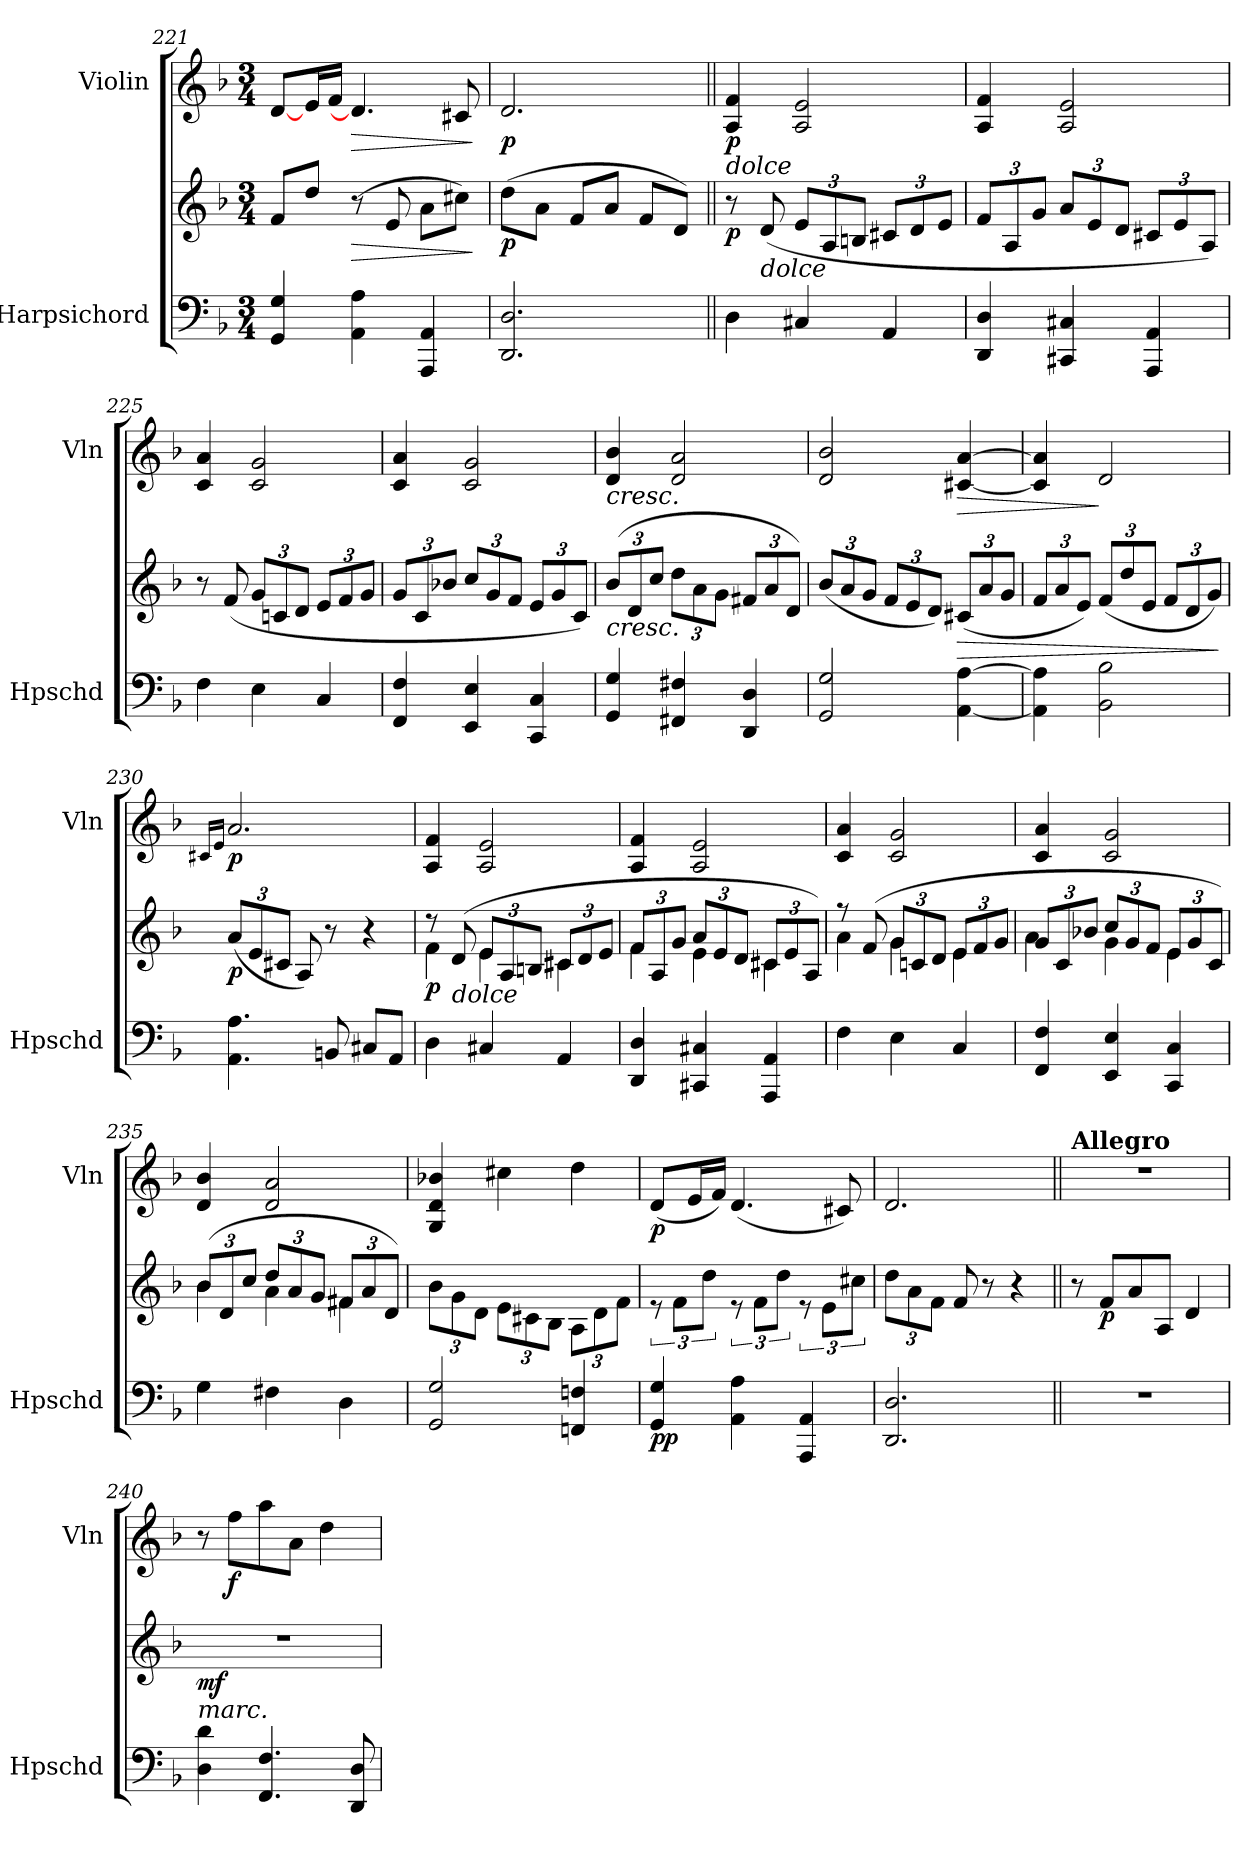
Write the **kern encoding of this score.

**kern	**kern	**dynam	**kern	**dynam
*part2	*part2	*part2	*part1	*part1
*staff3	*staff2	*staff2/3	*staff1	*staff1
*I"Harpsichord	*	*	*I"Violin	*
*I'Hpschd	*	*	*I'Vln	*
*clefF4	*clefG2	*	*clefG2	*
*k[b-]	*k[b-]	*	*k[b-]	*
*M3/4	*M3/4	*	*M3/4	*
=221	=221	=221	=221	=221
4GG/ 4G/	8f/L	.	[8d/L	.
.	8dd/J	.	16e/L	.
.	.	.	16f/JJ	.
!	!	!LO:HP:b	!	!LO:HP:b
4AA\ 4A\	(<8r	>	4.d/]	>
.	8e/	.	.	.
4AAA/ 4AA/	8a\L	.	.	.
.	8cc#X\J)	.	8c#X/	.
.	.	]	.	]
=222	=222	=222	=222	=222
!	!	!LO:DY:b	!	!LO:DY:b
2.DD/ 2.D/	(>8dd\L	p	2.d/	p
.	8a\J	.	.	.
.	8f/L	.	.	.
.	8a/J	.	.	.
.	8f/L	.	.	.
.	8d/J)	.	.	.
=223||	=223||	=223||	=223||	=223||
!	!	!	!LO:TX:b:i:t=dolce	!
!	!	!LO:DY:b	!	!LO:DY:b
4D\	8r	p	4A/ 4f/	p
!	!LO:TX:b:i:t=dolce	!	!	!
.	(>8d/	.	.	.
*	*Xbrackettup	*	*	*
4C#X/	12e/L	.	2A/ 2e/	.
.	12A/	.	.	.
.	12Bn/J	.	.	.
4AA/	12c#X/L	.	.	.
.	12d/	.	.	.
.	12e/J	.	.	.
!!LO:LB:g=z
=224	=224	=224	=224	=224
4DD/ 4D/	12f/L	.	4A/ 4f/	.
.	12A/	.	.	.
.	12g/J	.	.	.
4CC#X/ 4C#X/	12a/L	.	2A/ 2e/	.
.	12e/	.	.	.
.	12d/J	.	.	.
4AAA/ 4AA/	12c#X/L	.	.	.
.	12e/	.	.	.
.	12A/J)	.	.	.
=225	=225	=225	=225	=225
4F\	8r	.	4c/ 4a/	.
.	(>8f/	.	.	.
4E\	12g/L	.	2c/ 2g/	.
.	12cn/	.	.	.
.	12d/J	.	.	.
4C/	12e/L	.	.	.
.	12f/	.	.	.
.	12g/J	.	.	.
=226	=226	=226	=226	=226
4FF/ 4F/	12g/L	.	4c/ 4a/	.
.	12c/	.	.	.
.	12b-X/J	.	.	.
4EE/ 4E/	12cc/L	.	2c/ 2g/	.
.	12g/	.	.	.
.	12f/J	.	.	.
4CC/ 4C/	12e/L	.	.	.
.	12g/	.	.	.
.	12c/J)	.	.	.
=227	=227	=227	=227	=227
!	!	!	!LO:TX:b:i:t=cresc.	!
!	!LO:TX:b:i:t=cresc.	!	!	!
4GG/ 4G/	(>12b-/L	.	4d/ 4b-/	.
.	12d/	.	.	.
.	12cc/J	.	.	.
4FF#X/ 4F#X/	12dd\L	.	2d/ 2a/	.
.	12a\	.	.	.
.	12g\J	.	.	.
4DD/ 4D/	12f#X/L	.	.	.
.	12a/	.	.	.
.	12d/J)	.	.	.
=228	=228	=228	=228	=228
2GG/ 2G/	(<12b-/L	.	2d/ 2b-/	.
.	12a/	.	.	.
.	12g/J	.	.	.
.	12f/L	.	.	.
.	12e/	.	.	.
.	12d/J)	.	.	.
!	!	!LO:HP:b	!	!LO:HP:b
[4AA\ [4A\	(<12c#X/L	>	[4c#X/ [4a/	>
.	12a/	.	.	.
.	12g/J	.	.	.
!!LO:LB:g=z
=229	=229	=229	=229	=229
4AA\] 4A\]	12f/L	.	4c#/] 4a/]	.
.	12a/	.	.	.
.	12e/J)	.	.	.
2BB-\ 2B-\	(<12f/L	.	2d/	]
.	12dd/	.	.	.
.	12e/J	.	.	.
.	12f/L	.	.	.
.	12d/	.	.	.
.	12g/J)	.	.	.
.	.	]	.	.
=230	=230	=230	=230	=230
.	.	.	16qc#X/LL	.
.	.	.	16qe/JJ	.
!	!	!LO:DY:b	!	!LO:DY:b
4.AA\ 4.A\	(<12a/L	p	2.a/	p
.	12e/	.	.	.
.	12c#X/J	.	.	.
.	8A/)	.	.	.
8BBn/	8r	.	.	.
8C#X/L	4r	.	.	.
8AA/J	.	.	.	.
=231	=231	=231	=231	=231
*	*^	*	*	*
!	!	!	!LO:DY:b	!	!
4D\	8r	4f\	p	4A/ 4f/	.
!	!LO:TX:b:i:t=dolce	!	!	!	!
.	(>8d/	.	.	.	.
4C#X/	12e/L	4e\	.	2A/ 2e/	.
.	12A/	.	.	.	.
.	12Bn/J	.	.	.	.
4AA/	12c#X/L	4c#\	.	.	.
.	12d/	.	.	.	.
.	12e/J	.	.	.	.
=232	=232	=232	=232	=232	=232
4DD/ 4D/	12f/L	4f\	.	4A/ 4f/	.
.	12A/	.	.	.	.
.	12g/J	.	.	.	.
4CC#X/ 4C#X/	12a/L	4e\	.	2A/ 2e/	.
.	12e/	.	.	.	.
.	12d/J	.	.	.	.
4AAA/ 4AA/	12c#X/L	4c#\	.	.	.
.	12e/	.	.	.	.
.	12A/J)	.	.	.	.
=233	=233	=233	=233	=233	=233
4F\	8r	4a\	.	4c/ 4a/	.
.	(>8f/	.	.	.	.
4E\	12g/L	4g\	.	2c/ 2g/	.
.	12cn/	.	.	.	.
.	12d/J	.	.	.	.
4C/	12e/L	4e\	.	.	.
.	12f/	.	.	.	.
.	12g/J	.	.	.	.
!!LO:LB:g=z
=234	=234	=234	=234	=234	=234
4FF/ 4F/	12g/L	4a\	.	4c/ 4a/	.
.	12c/	.	.	.	.
.	12b-X/J	.	.	.	.
4EE/ 4E/	12cc/L	4g\	.	2c/ 2g/	.
.	12g/	.	.	.	.
.	12f/J	.	.	.	.
4CC/ 4C/	12e/L	4e\	.	.	.
.	12g/	.	.	.	.
.	12c/J)	.	.	.	.
=235	=235	=235	=235	=235	=235
4G\	(>12b-/L	4b-\	.	4d/ 4b-/	.
.	12d/	.	.	.	.
.	12cc/J	.	.	.	.
4F#X\	12dd/L	4a\	.	2d/ 2a/	.
.	12a/	.	.	.	.
.	12g/J	.	.	.	.
4D\	12f#X/L	4f#\	.	.	.
.	12a/	.	.	.	.
.	12d/J)	.	.	.	.
=236	=236	=236	=236	=236	=236
2GG/ 2G/	2.ryy	12b-\L	.	4G/ 4d/ 4b-X/	.
.	.	12g\	.	.	.
.	.	12d\J	.	.	.
.	.	12e\L	.	4cc#X\	.
.	.	12c#X\	.	.	.
.	.	12B-\J	.	.	.
4FFn/ 4Fn/	.	12A\L	.	4dd\	.
.	.	12d\	.	.	.
.	.	12f\J	.	.	.
=237	=237	=237	=237	=237	=237
*	*	*brackettup	*	*	*
!	!	!	!LO:DY:b=2	!	!
!	!	!	!LO:DY:n=1:b	!	!LO:DY:b
4GG/ 4G/	2.ryy	12r	p p	(<8d/L	p
.	.	12f\L	.	.	.
.	.	.	.	16e/L	.
.	.	12dd\J	.	.	.
.	.	.	.	16f/JJ)	.
4AA\ 4A\	.	12r	.	(<4.d/	.
.	.	12f\L	.	.	.
.	.	12dd\J	.	.	.
4AAA/ 4AA/	.	12r	.	.	.
.	.	12e\L	.	.	.
.	.	.	.	8c#X/)	.
.	.	12cc#X\J	.	.	.
=238	=238	=238	=238	=238	=238
*	*	*Xbrackettup	*	*	*
2.DD/ 2.D/	4ryy	12dd\L	.	2.d/	.
.	.	12a\	.	.	.
.	.	12f\J	.	.	.
.	8f/	2ryy	.	.	.
.	8r	.	.	.	.
.	4r	.	.	.	.
*	*v	*v	*	*	*
=239||	=239||	=239||	=239||	=239||
*	*	*	*MM116	*
!	!	!	!LO:TX:a:B:t=Allegro	!
2.r	8r	.	2.r	.
!	!	!LO:DY:b	!	!
.	8f/L	p	.	.
.	8a/	.	.	.
.	8A/J	.	.	.
.	4d/	.	.	.
!!LO:PB:g=z
=240	=240	=240	=240	=240
!	!LO:TX:b:i:t=marc.	!	!	!
!	!	!LO:DY:b	!	!
4D\ 4d\	2.r	mf	8r	.
!	!	!	!	!LO:DY:b
.	.	.	8ff\L	f
4.FF/ 4.F/	.	.	8aa\	.
.	.	.	8a\J	.
.	.	.	4dd\	.
8DD/ 8D/	.	.	.	.
=	=	=	=	=
*-	*-	*-	*-	*-
